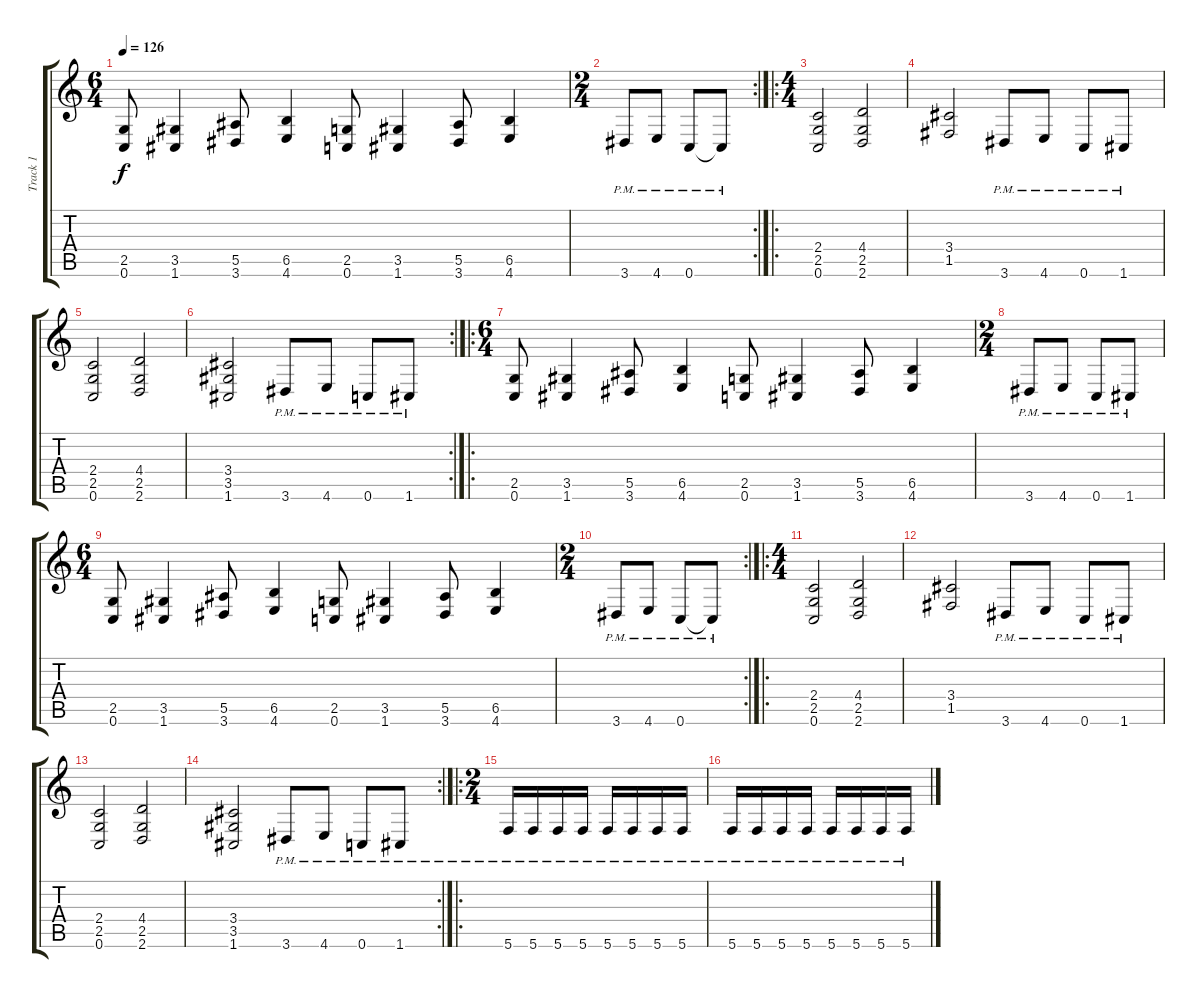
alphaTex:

\track ("Track 1" "Track 1") {instrument distortionguitar}
\staff {score tabs}
\tuning (C4 G3 Eb3 Bb2 F2 C2) {hide}
\ts (6 4)
\tempo 126
\clef g2
\ks c
(2.5 0.6).8{dy f} (3.5 1.6).4 (5.5 3.6).8 (6.5 4.6).4 (2.5 0.6).8 (3.5 1.6).4 (5.5 3.6).8 (6.5 4.6).4 |
\rc 2
\ts (2 4)
3.6{pm}.8 4.6{pm}.8 0.6{pm}.8 0.6{pm t}.8 |
\ro
\ts (4 4)
(2.4 2.5 0.6).2 (4.4 2.5 2.6).2 |
(3.4 1.5).2 3.6{pm}.8 4.6{pm}.8 0.6{pm}.8 1.6{pm}.8 |
(2.4 2.5 0.6).2 (4.4 2.5 2.6).2 |
\rc 2
(3.4 3.5 1.6).2 3.6{pm}.8 4.6{pm}.8 0.6{pm}.8 1.6{pm}.8 |
\ro
\ts (6 4)
(2.5 0.6).8 (3.5 1.6).4 (5.5 3.6).8 (6.5 4.6).4 (2.5 0.6).8 (3.5 1.6).4 (5.5 3.6).8 (6.5 4.6).4 |
\ts (2 4)
3.6{pm}.8 4.6{pm}.8 0.6{pm}.8 1.6{pm}.8 |
\ts (6 4)
(2.5 0.6).8 (3.5 1.6).4 (5.5 3.6).8 (6.5 4.6).4 (2.5 0.6).8 (3.5 1.6).4 (5.5 3.6).8 (6.5 4.6).4 |
\rc 2
\ts (2 4)
3.6{pm}.8 4.6{pm}.8 0.6{pm}.8 0.6{pm t}.8 |
\ro
\ts (4 4)
(2.4 2.5 0.6).2 (4.4 2.5 2.6).2 |
(3.4 1.5).2 3.6{pm}.8 4.6{pm}.8 0.6{pm}.8 1.6{pm}.8 |
(2.4 2.5 0.6).2 (4.4 2.5 2.6).2 |
\rc 2
(3.4 3.5 1.6).2 3.6{pm}.8 4.6{pm}.8 0.6{pm}.8 1.6{pm}.8 |
\ro
\ts (2 4)
5.6{pm}.16 5.6{pm}.16 5.6{pm}.16 5.6{pm}.16 5.6{pm}.16 5.6{pm}.16 5.6{pm}.16 5.6{pm}.16 |
5.6{pm}.16 5.6{pm}.16 5.6{pm}.16 5.6{pm}.16 5.6{pm}.16 5.6{pm}.16 5.6{pm}.16 5.6{pm}.16
